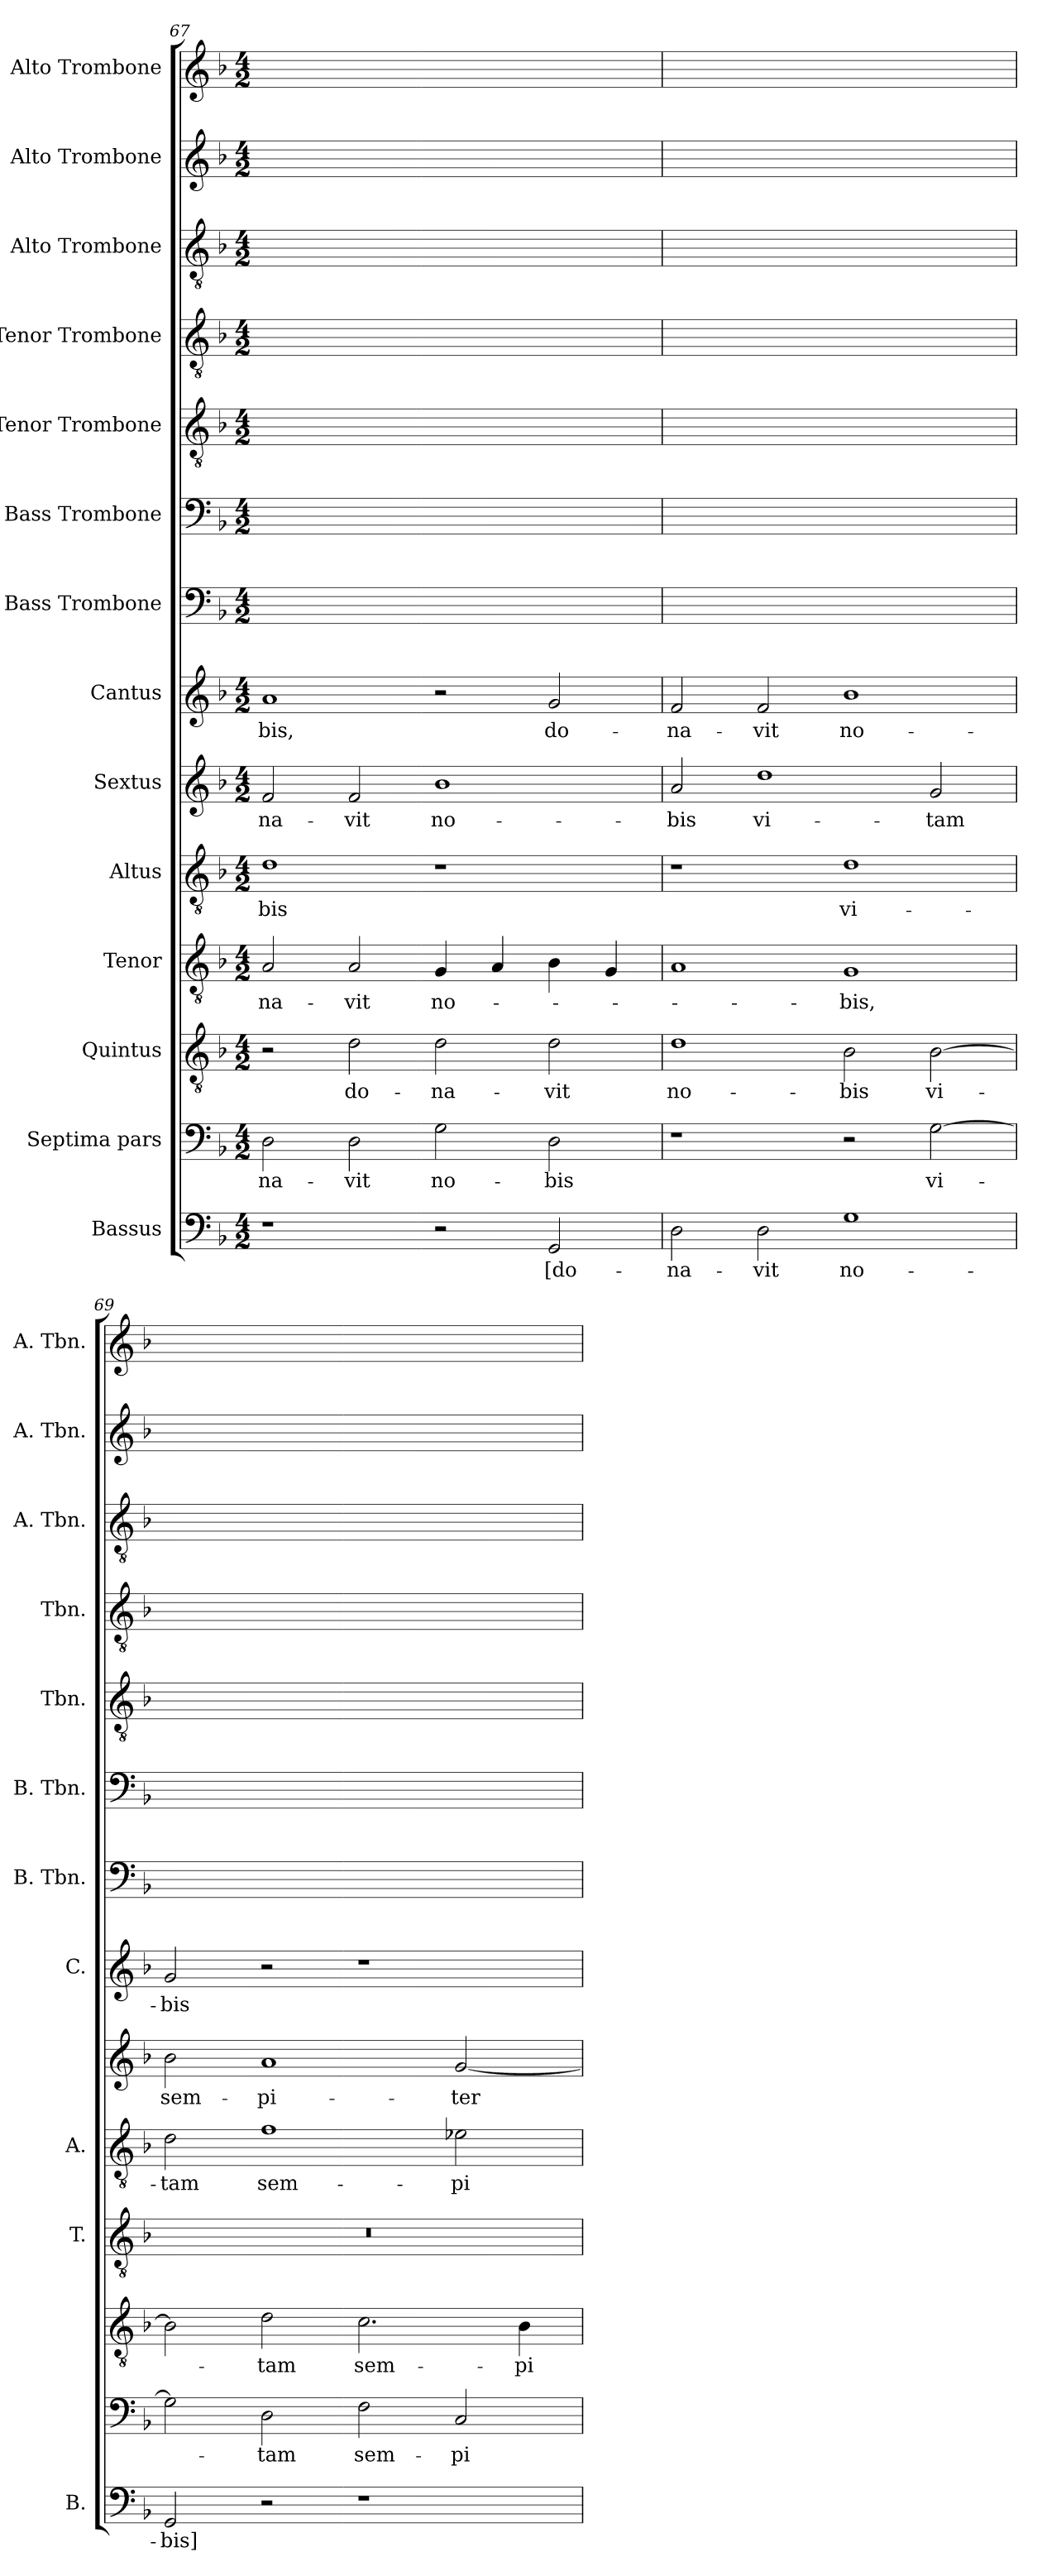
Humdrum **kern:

**kern	**text	**kern	**text	**kern	**text	**kern	**text	**kern	**text	**kern	**text	**kern	**text	**kern	**text	**kern	**text	**kern	**text	**kern	**text	**kern	**text	**kern	**text	**kern	**text
*part14	*part14	*part13	*part13	*part12	*part12	*part11	*part11	*part10	*part10	*part9	*part9	*part8	*part8	*part7	*part7	*part6	*part6	*part5	*part5	*part4	*part4	*part3	*part3	*part2	*part2	*part1	*part1
*staff14	*staff14	*staff13	*staff13	*staff12	*staff12	*staff11	*staff11	*staff10	*staff10	*staff9	*staff9	*staff8	*staff8	*staff7	*staff7	*staff6	*staff6	*staff5	*staff5	*staff4	*staff4	*staff3	*staff3	*staff2	*staff2	*staff1	*staff1
*I"Bassus	*	*I"Septima pars	*	*I"Quintus	*	*I"Tenor	*	*I"Altus	*	*I"Sextus	*	*I"Cantus	*	*I"Bass Trombone	*	*I"Bass Trombone	*	*I"Tenor Trombone	*	*I"Tenor Trombone	*	*I"Alto Trombone	*	*I"Alto Trombone	*	*I"Alto Trombone	*
*I'B.	*	*	*	*	*	*I'T.	*	*I'A.	*	*	*	*I'C.	*	*I'B. Tbn.	*	*I'B. Tbn.	*	*I'Tbn.	*	*I'Tbn.	*	*I'A. Tbn.	*	*I'A. Tbn.	*	*I'A. Tbn.	*
*clefF4	*	*clefF4	*	*clefGv2	*	*clefGv2	*	*clefGv2	*	*clefG2	*	*clefG2	*	*clefF4	*	*clefF4	*	*clefGv2	*	*clefGv2	*	*clefGv2	*	*clefG2	*	*clefG2	*
*	*	*	*	*ITrd7c12	*	*ITrd7c12	*	*ITrd7c12	*	*	*	*	*	*	*	*	*	*	*	*	*	*	*	*	*	*	*
*k[b-]	*	*k[b-]	*	*k[b-]	*	*k[b-]	*	*k[b-]	*	*k[b-]	*	*k[b-]	*	*k[b-]	*	*k[b-]	*	*k[b-]	*	*k[b-]	*	*k[b-]	*	*k[b-]	*	*k[b-]	*
*d:	*	*d:	*	*d:	*	*d:	*	*d:	*	*d:	*	*d:	*	*d:	*	*d:	*	*d:	*	*d:	*	*d:	*	*d:	*	*d:	*
*M4/2	*	*M4/2	*	*M4/2	*	*M4/2	*	*M4/2	*	*M4/2	*	*M4/2	*	*M4/2	*	*M4/2	*	*M4/2	*	*M4/2	*	*M4/2	*	*M4/2	*	*M4/2	*
=67	=67	=67	=67	=67	=67	=67	=67	=67	=67	=67	=67	=67	=67	=67	=67	=67	=67	=67	=67	=67	=67	=67	=67	=67	=67	=67	=67
!	!	!	!LO:LY:b	!	!	!	!LO:LY:b	!	!LO:LY:b	!	!LO:LY:b	!	!LO:LY:b	!	!	!	!	!	!	!	!	!	!	!	!	!	!
1r	.	2D\	-na-	2r	.	2AA/	-na-	1D	-bis	2f/	-na-	1a	-bis,	1ryy	.	2D\yy	-na-	2ryy	.	2AA/yy	-na-	1Dyy	-bis	2f/yy	-na-	1ayy	-bis,
!	!	!	!LO:LY:b	!	!LO:LY:b	!	!LO:LY:b	!	!	!	!LO:LY:b	!	!	!	!	!	!	!	!	!	!	!	!	!	!	!	!
.	.	2D\	-vit	2D\	do-	2AA/	-vit	.	.	2f/	-vit	.	.	.	.	2D\yy	-vit	2D/yy	do-	2AA/yy	-vit	.	.	2f/yy	-vit	.	.
!	!	!	!LO:LY:b	!	!LO:LY:b	!	!LO:LY:b	!	!	!	!LO:LY:b	!	!	!	!	!	!	!	!	!	!	!	!	!	!	!	!
2r	.	2G\	no-	2D\	-na-	4GG/	no-	1r	.	1b-	no-	2r	.	2ryy	.	2G\yy	no-	2D/yy	-na-	4GG/yy	no-	1ryy	.	1b-yy	no-	2ryy	.
.	.	.	.	.	.	4AA/	.	.	.	.	.	.	.	.	.	.	.	.	.	4AA/yy	.	.	.	.	.	.	.
!	!LO:LY:b	!	!LO:LY:b	!	!LO:LY:b	!	!	!	!	!	!	!	!LO:LY:b	!	!	!	!	!	!	!	!	!	!	!	!	!	!
2GG/	[do-	2D\	-bis	2D\	-vit	4BB-\	.	.	.	.	.	2g/	do-	2GG/yy	[do-	2D\yy	-bis	2D/yy	-vit	4BB-/yy	.	.	.	.	.	2g/yy	do-
.	.	.	.	.	.	4GG/	.	.	.	.	.	.	.	.	.	.	.	.	.	4GG/yy	.	.	.	.	.	.	.
!!LO:PB:g=z
=68	=68	=68	=68	=68	=68	=68	=68	=68	=68	=68	=68	=68	=68	=68	=68	=68	=68	=68	=68	=68	=68	=68	=68	=68	=68	=68	=68
!	!LO:LY:b	!	!	!	!LO:LY:b	!	!	!	!	!	!LO:LY:b	!	!LO:LY:b	!	!	!	!	!	!	!	!	!	!	!	!	!	!
2D\	-na-	1r	.	1D	no-	1AA	.	1r	.	2a/	-bis	2f/	-na-	2D\yy	-na-	1ryy	.	1Dyy	no-	1AAyy	.	1ryy	.	2a/yy	-bis	2f/yy	-na-
!	!LO:LY:b	!	!	!	!	!	!	!	!	!	!LO:LY:b	!	!LO:LY:b	!	!	!	!	!	!	!	!	!	!	!	!	!	!
2D\	-vit	.	.	.	.	.	.	.	.	1dd	vi-	2f/	-vit	2D\yy	-vit	.	.	.	.	.	.	.	.	1ddyy	vi-	2f/yy	-vit
!	!LO:LY:b	!	!	!	!LO:LY:b	!	!LO:LY:b	!	!LO:LY:b	!	!	!	!LO:LY:b	!	!	!	!	!	!	!	!	!	!	!	!	!	!
1G	no-	2r	.	2BB-\	-bis	1GG	-bis,	1D	vi-	.	.	1b-	no-	1Gyy	no-	2ryy	.	2BB-/yy	-bis	1GGyy	-bis,	1Dyy	vi-	.	.	1b-yy	no-
!	!	!	!LO:LY:b	!	!LO:LY:b	!	!	!	!	!	!LO:LY:b	!	!	!	!	!	!	!	!	!	!	!	!	!	!	!	!
.	.	[>2G\	vi-	[>2BB-\	vi-	.	.	.	.	2g/	-tam	.	.	.	.	[>2G\yy	vi-	[<2BB-/yy	vi-	.	.	.	.	2g/yy	-tam	.	.
=69	=69	=69	=69	=69	=69	=69	=69	=69	=69	=69	=69	=69	=69	=69	=69	=69	=69	=69	=69	=69	=69	=69	=69	=69	=69	=69	=69
!	!LO:LY:b	!	!	!	!	!LO:N:vis=1	!	!	!LO:LY:b	!	!LO:LY:b	!	!LO:LY:b	!	!	!	!	!	!	!	!	!	!	!	!	!	!
2GG/	-bis]	2G\]	.	2BB-\]	.	0r	.	2D\	-tam	2b-\	sem-	2g/	-bis	2GG/yy	-bis]	2G\yy]	.	2BB-/yy]	.	0ryy	.	2D/yy	-tam	2b-\yy	sem-	2g/yy	-bis
!	!	!	!LO:LY:b	!	!LO:LY:b	!	!	!	!LO:LY:b	!	!LO:LY:b	!	!	!	!	!	!	!	!	!	!	!	!	!	!	!	!
2r	.	2D\	-tam	2D\	-tam	.	.	1F	sem-	1a	-pi-	2r	.	2ryy	.	2D\yy	-tam	2D/yy	-tam	.	.	1Fyy	sem-	1ayy	-pi-	2ryy	.
!	!	!	!LO:LY:b	!	!LO:LY:b	!	!	!	!	!	!	!	!	!	!	!	!	!	!	!	!	!	!	!	!	!	!
1r	.	2F\	sem-	2.C\	sem-	.	.	.	.	.	.	1r	.	1ryy	.	2F\yy	sem-	2.C/yy	sem-	.	.	.	.	.	.	1ryy	.
!	!	!	!LO:LY:b	!	!	!	!	!	!LO:LY:b	!	!LO:LY:b	!	!	!	!	!	!	!	!	!	!	!	!	!	!	!	!
.	.	2C/	-pi-	.	.	.	.	2E-X\	-pi-	[<2g/	-ter-	.	.	.	.	2C/yy	-pi-	.	.	.	.	2E-/yy	-pi-	[<2g/yy	-ter-	.	.
!	!	!	!	!	!LO:LY:b	!	!	!	!	!	!	!	!	!	!	!	!	!	!	!	!	!	!	!	!	!	!
.	.	.	.	4BB-\	-pi-	.	.	.	.	.	.	.	.	.	.	.	.	4BB-/yy	-pi-	.	.	.	.	.	.	.	.
=	=	=	=	=	=	=	=	=	=	=	=	=	=	=	=	=	=	=	=	=	=	=	=	=	=	=	=
*-	*-	*-	*-	*-	*-	*-	*-	*-	*-	*-	*-	*-	*-	*-	*-	*-	*-	*-	*-	*-	*-	*-	*-	*-	*-	*-	*-
